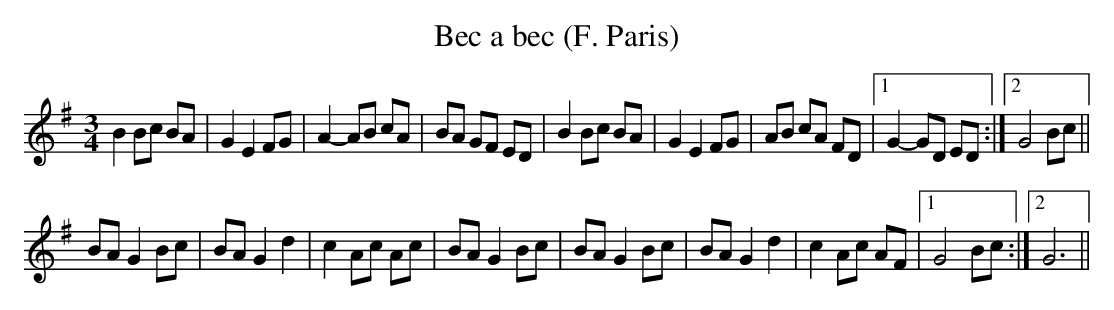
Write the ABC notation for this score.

X:1
T:Bec a bec (F. Paris)
M:3/4
L:1/8
K:G
B2 Bc BA|G2 E2 FG|A2- AB cA|BA GF ED|\
B2 Bc BA|G2 E2 FG|AB cA FD|1G2- GD ED:|2G4Bc||
BA G2 Bc|BA G2 d2|c2 Ac Ac|BA G2 Bc|\
BA G2 Bc|BA G2 d2|c2 Ac AF|1G4Bc:|2G6||
